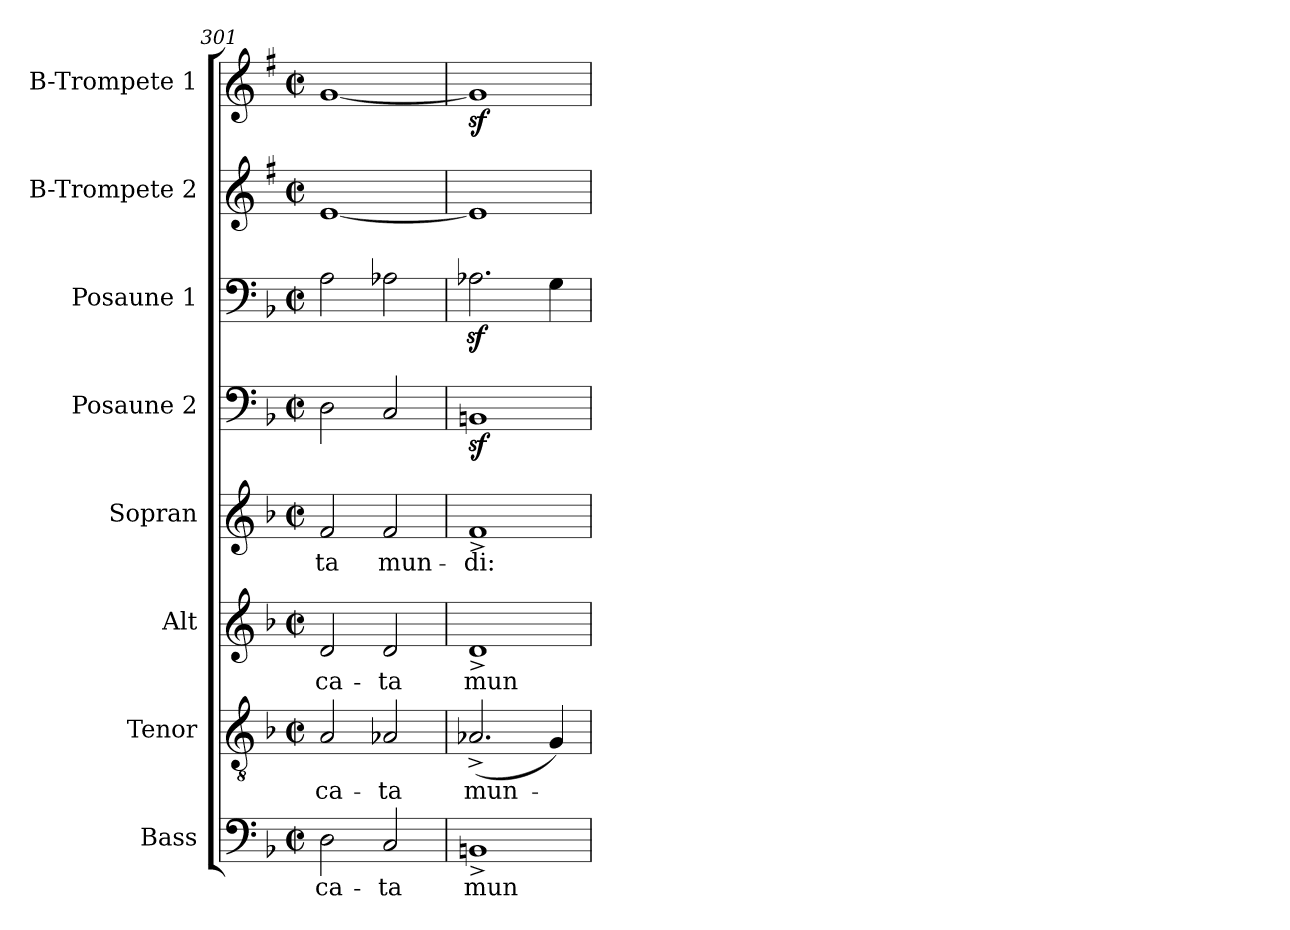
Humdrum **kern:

**kern	**text	**kern	**text	**kern	**text	**kern	**text	**kern	**kern	**kern	**kern
*part8	*part8	*part7	*part7	*part6	*part6	*part5	*part5	*part4	*part3	*part2	*part1
*staff8	*staff8	*staff7	*staff7	*staff6	*staff6	*staff5	*staff5	*staff4	*staff3	*staff2	*staff1
*I"Bass	*	*I"Tenor	*	*I"Alt	*	*I"Sopran	*	*I"Posaune 2	*I"Posaune 1	*I"B-Trompete 2	*I"B-Trompete 1
*I'B.	*	*I'T.	*	*I'A.	*	*I'S.	*	*I'Pos. 2	*I'Pos. 1	*I'B Trp. 2	*I'B Trp. 1
*clefF4	*	*clefGv2	*	*clefG2	*	*clefG2	*	*clefF4	*clefF4	*clefG2	*clefG2
*	*	*	*	*	*	*	*	*	*	*ITrd1c2	*ITrd1c2
*k[b-]	*	*k[b-]	*	*k[b-]	*	*k[b-]	*	*k[b-]	*k[b-]	*k[b-]	*k[b-]
*F:	*	*F:	*	*F:	*	*F:	*	*F:	*F:	*F:	*F:
*M2/2	*	*M2/2	*	*M2/2	*	*M2/2	*	*M2/2	*M2/2	*M2/2	*M2/2
*met(c|)	*	*met(c|)	*	*met(c|)	*	*met(c|)	*	*met(c|)	*met(c|)	*met(c|)	*met(c|)
=301	=301	=301	=301	=301	=301	=301	=301	=301	=301	=301	=301
!	!LO:LY:b	!	!LO:LY:b	!	!LO:LY:b	!	!LO:LY:b	!	!	!	!
2D\	-ca-	2A/	-ca-	2d/	-ca-	2f/	-ta	2D\	2A\	[1d	[1f
!	!LO:LY:b	!	!LO:LY:b	!	!LO:LY:b	!	!LO:LY:b	!	!	!	!
2C/	-ta	2A-X/	-ta	2d/	-ta	2f/	mun-	2C/	2A-X\	.	.
=302	=302	=302	=302	=302	=302	=302	=302	=302	=302	=302	=302
!	!LO:LY:b	!	!LO:LY:b	!	!LO:LY:b	!	!LO:LY:b	!	!	!	!
1BBn^>	mun-	(<2.A-X^>/	mun-	1d^>	mun-	1f^>	-di:	1BBnz<	2.A-Xz<\	1d]	1fz<]
.	.	4G/)	.	.	.	.	.	.	4G\	.	.
=	=	=	=	=	=	=	=	=	=	=	=
*-	*-	*-	*-	*-	*-	*-	*-	*-	*-	*-	*-
